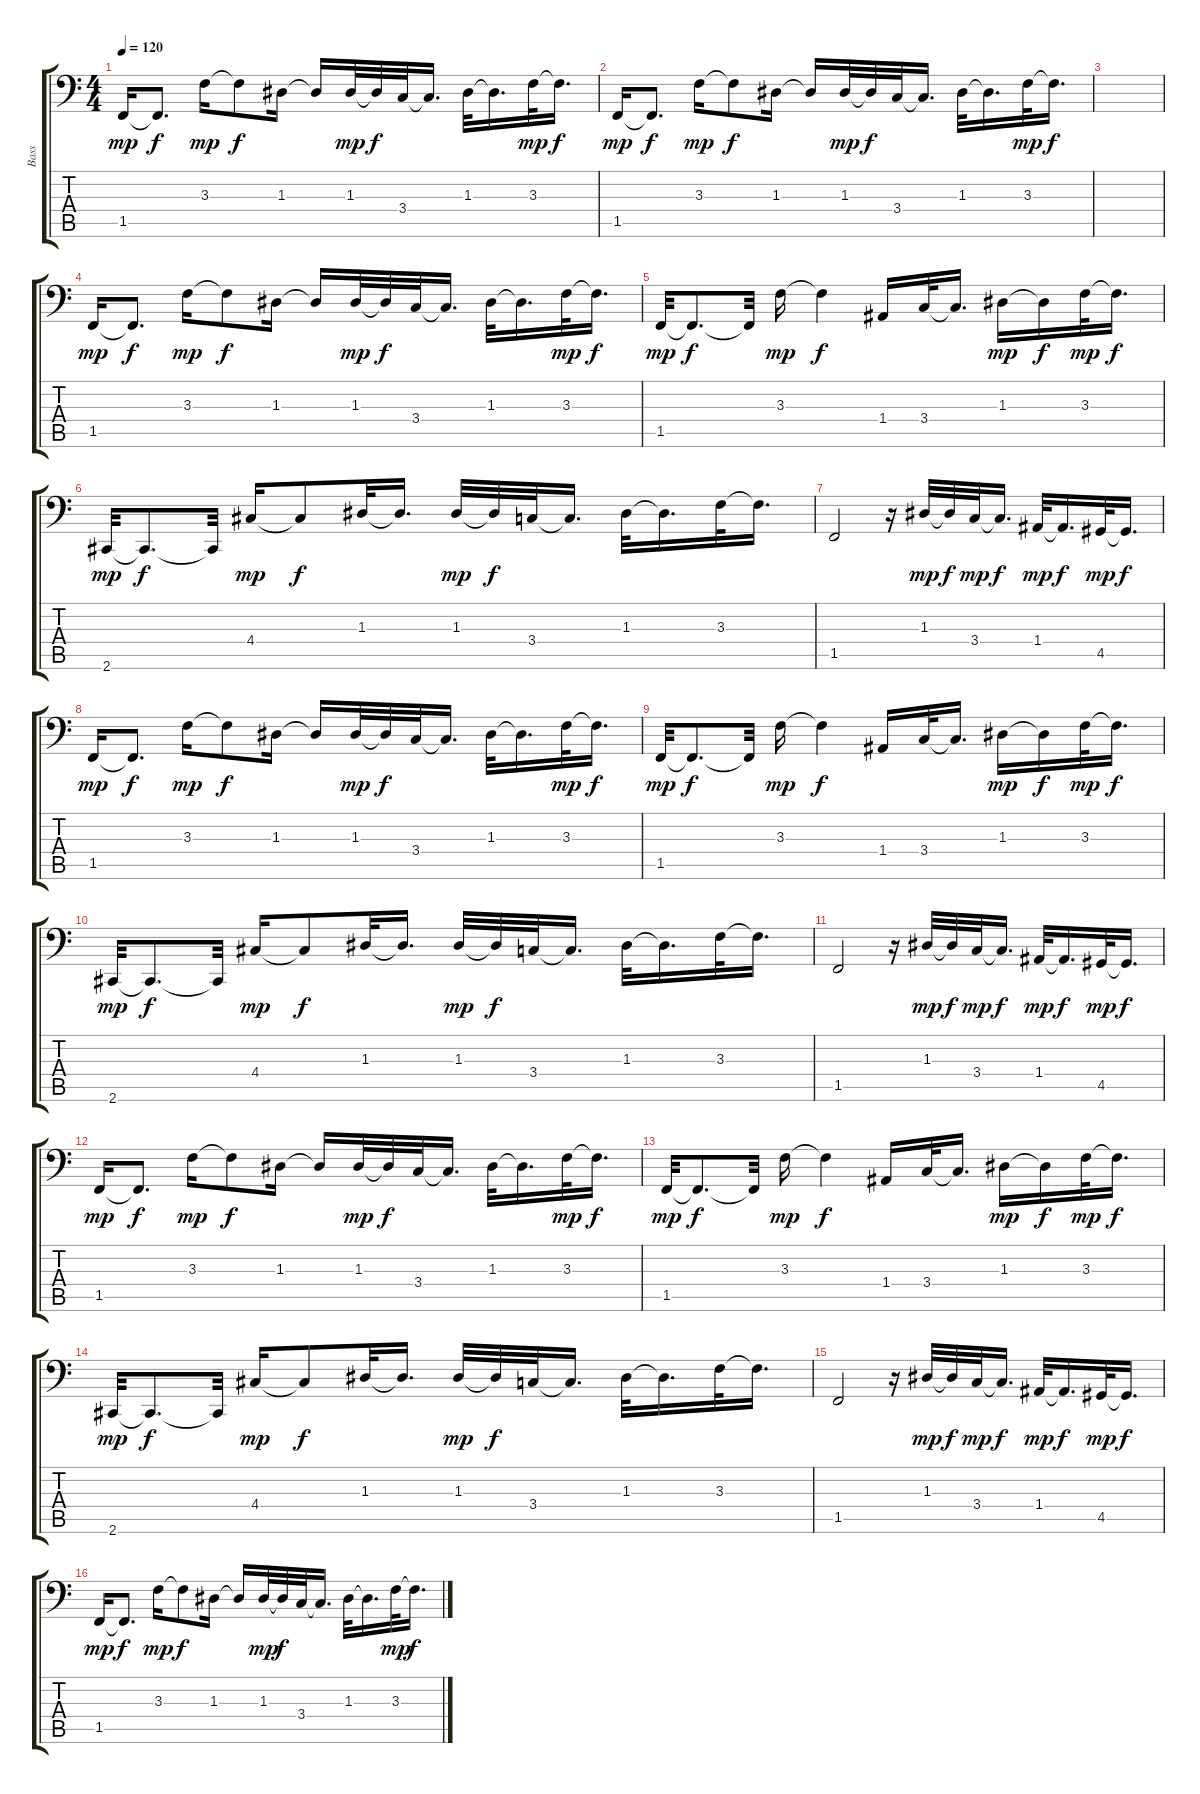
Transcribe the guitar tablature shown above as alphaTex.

\track ("Bass" "Bass") {instrument slapbass1}
\staff {score tabs}
\tuning (C3 G2 D2 A1 E1 B0) {hide}
\ts (4 4)
\tempo 120
\clef f4
\ks c
1.5.16{dy mp} 1.5{t}.8{d dy f} 3.3.16{dy mp} 3.3{t}.8{dy f} 1.3.16 1.3{t}.16 1.3.32{dy mp} 1.3{t}.32{dy f} 3.4.32 3.4{t}.16{d} 1.3.32 1.3{t}.16{d} 3.3.32{dy mp} 3.3{t}.16{d dy f} |
1.5.16{dy mp} 1.5{t}.8{d dy f} 3.3.16{dy mp} 3.3{t}.8{dy f} 1.3.16 1.3{t}.16 1.3.32{dy mp} 1.3{t}.32{dy f} 3.4.32 3.4{t}.16{d} 1.3.32 1.3{t}.16{d} 3.3.32{dy mp} 3.3{t}.16{d dy f} |
|
1.5.16{dy mp} 1.5{t}.8{d dy f} 3.3.16{dy mp} 3.3{t}.8{dy f} 1.3.16 1.3{t}.16 1.3.32{dy mp} 1.3{t}.32{dy f} 3.4.32 3.4{t}.16{d} 1.3.32 1.3{t}.16{d} 3.3.32{dy mp} 3.3{t}.16{d dy f} |
1.5.32{dy mp} 1.5{t}.8{d dy f} 1.5{t}.32 3.3.16{dy mp} 3.3{t}.4{dy f} 1.4.16 3.4.32 3.4{t}.16{d} 1.3.16{dy mp} 1.3{t}.16{dy f} 3.3.32{dy mp} 3.3{t}.16{d dy f} |
2.6.32{dy mp} 2.6{t}.8{d dy f} 2.6{t}.32 4.4.16{dy mp} 4.4{t}.8{dy f} 1.3.32 1.3{t}.16{d} 1.3.32{dy mp} 1.3{t}.32{dy f} 3.4.32 3.4{t}.16{d} 1.3.32 1.3{t}.16{d} 3.3.32 3.3{t}.16{d} |
1.5.2 r.16 1.3.32{dy mp} 1.3{t}.32{dy f} 3.4.32{dy mp} 3.4{t}.16{d dy f} 1.4.32{dy mp} 1.4{t}.16{d dy f} 4.5.32{dy mp} 4.5{t}.16{d dy f} |
1.5.16{dy mp} 1.5{t}.8{d dy f} 3.3.16{dy mp} 3.3{t}.8{dy f} 1.3.16 1.3{t}.16 1.3.32{dy mp} 1.3{t}.32{dy f} 3.4.32 3.4{t}.16{d} 1.3.32 1.3{t}.16{d} 3.3.32{dy mp} 3.3{t}.16{d dy f} |
1.5.32{dy mp} 1.5{t}.8{d dy f} 1.5{t}.32 3.3.16{dy mp} 3.3{t}.4{dy f} 1.4.16 3.4.32 3.4{t}.16{d} 1.3.16{dy mp} 1.3{t}.16{dy f} 3.3.32{dy mp} 3.3{t}.16{d dy f} |
2.6.32{dy mp} 2.6{t}.8{d dy f} 2.6{t}.32 4.4.16{dy mp} 4.4{t}.8{dy f} 1.3.32 1.3{t}.16{d} 1.3.32{dy mp} 1.3{t}.32{dy f} 3.4.32 3.4{t}.16{d} 1.3.32 1.3{t}.16{d} 3.3.32 3.3{t}.16{d} |
1.5.2 r.16 1.3.32{dy mp} 1.3{t}.32{dy f} 3.4.32{dy mp} 3.4{t}.16{d dy f} 1.4.32{dy mp} 1.4{t}.16{d dy f} 4.5.32{dy mp} 4.5{t}.16{d dy f} |
1.5.16{dy mp} 1.5{t}.8{d dy f} 3.3.16{dy mp} 3.3{t}.8{dy f} 1.3.16 1.3{t}.16 1.3.32{dy mp} 1.3{t}.32{dy f} 3.4.32 3.4{t}.16{d} 1.3.32 1.3{t}.16{d} 3.3.32{dy mp} 3.3{t}.16{d dy f} |
1.5.32{dy mp} 1.5{t}.8{d dy f} 1.5{t}.32 3.3.16{dy mp} 3.3{t}.4{dy f} 1.4.16 3.4.32 3.4{t}.16{d} 1.3.16{dy mp} 1.3{t}.16{dy f} 3.3.32{dy mp} 3.3{t}.16{d dy f} |
2.6.32{dy mp} 2.6{t}.8{d dy f} 2.6{t}.32 4.4.16{dy mp} 4.4{t}.8{dy f} 1.3.32 1.3{t}.16{d} 1.3.32{dy mp} 1.3{t}.32{dy f} 3.4.32 3.4{t}.16{d} 1.3.32 1.3{t}.16{d} 3.3.32 3.3{t}.16{d} |
1.5.2 r.16 1.3.32{dy mp} 1.3{t}.32{dy f} 3.4.32{dy mp} 3.4{t}.16{d dy f} 1.4.32{dy mp} 1.4{t}.16{d dy f} 4.5.32{dy mp} 4.5{t}.16{d dy f} |
1.5.16{dy mp} 1.5{t}.8{d dy f} 3.3.16{dy mp} 3.3{t}.8{dy f} 1.3.16 1.3{t}.16 1.3.32{dy mp} 1.3{t}.32{dy f} 3.4.32 3.4{t}.16{d} 1.3.32 1.3{t}.16{d} 3.3.32{dy mp} 3.3{t}.16{d dy f}
